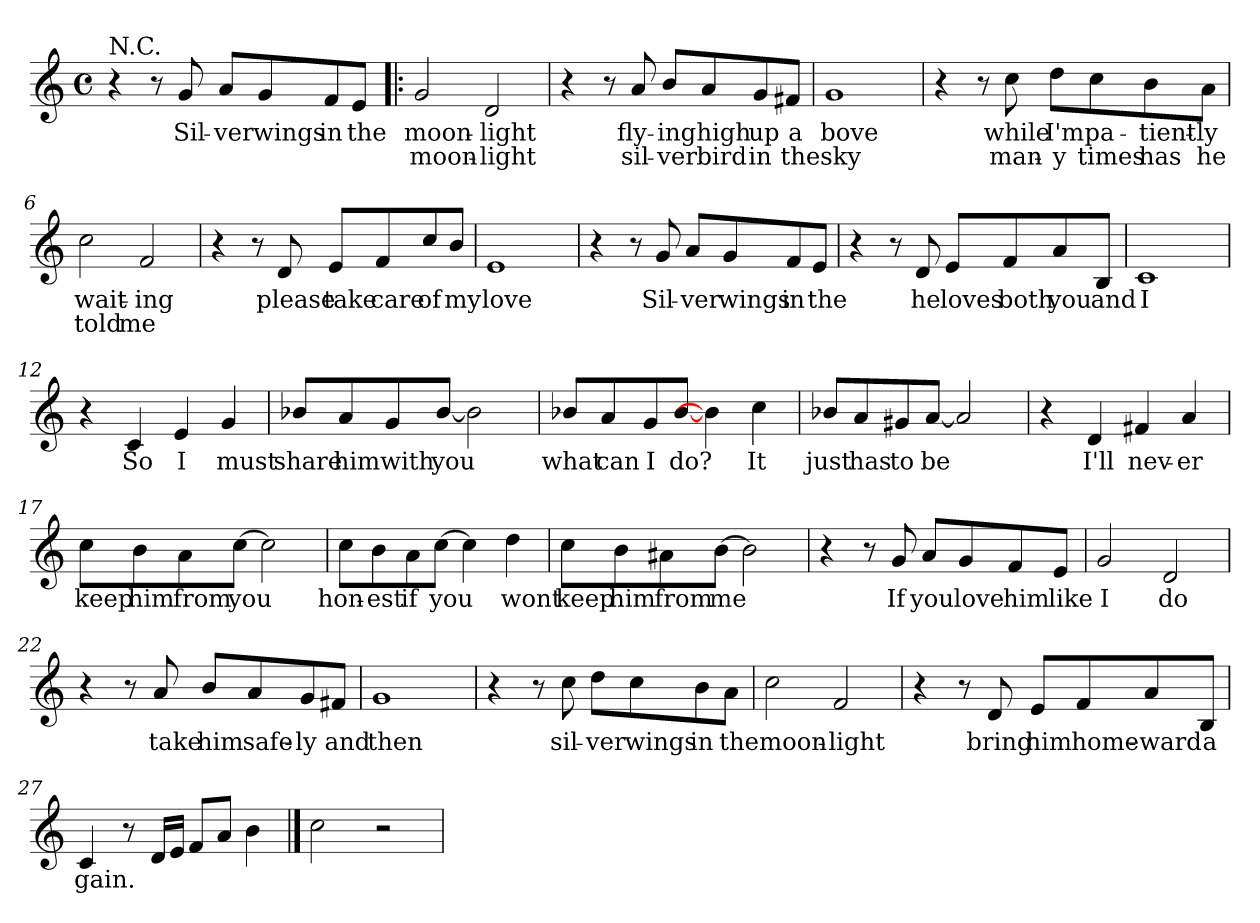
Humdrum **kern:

**kern	**text	**text
*part1	*part1	*part1
*staff1	*staff1	*staff1
*clefG2	*	*
*k[]	*	*
*C:	*	*
*M4/4	*	*
*met(c)	*	*
=1	=1	=1
!LO:TX:a:t=N.C.	!	!
4r	.	.
8r	.	.
8g/	Sil-	.
8a/L	-ver	.
8g/	wings	.
8f/	in	.
8e/J	the	.
=2!|:	=2!|:	=2!|:
2g/	moon-	moon-
2d/	-light	-light
=3	=3	=3
4r	.	.
8r	.	.
8a/	fly-	sil-
8b/L	-ing	-ver
8a/	high	bird
8g/	up	in
8f#X/J	a	the
=4	=4	=4
1g	bove	sky
!!LO:LB:g=z
=5	=5	=5
4r	.	.
8r	.	.
8cc\	while	man-
8dd\L	I'm	-y
8cc\	pa-	times
8b\	-tient-	has
8a\J	-ly	he
=6	=6	=6
2cc\	wait-	told
2f/	-ing	me
=7	=7	=7
4r	.	.
8r	.	.
8d/	please	.
8e/L	take	.
8f/	care	.
8cc/	of	.
8b/J	my	.
=8	=8	=8
1e	love	.
!!LO:LB:g=z
=9	=9	=9
4r	.	.
8r	.	.
8g/	Sil-	.
8a/L	-ver	.
8g/	wings	.
8f/	in	.
8e/J	the	.
=10	=10	=10
4r	.	.
8r	.	.
8d/	he	.
8e/L	loves	.
8f/	both	.
8a/	you	.
8B/J	and	.
=11	=11	=11
1c	I	.
=12	=12	=12
4r	.	.
4c/	So	.
4e/	I	.
4g/	must	.
!!LO:LB:g=z
=13	=13	=13
8b-X/L	share	.
8a/	him	.
8g/	with	.
[8b-/J	you	.
2b-\]	.	.
=14	=14	=14
8b-X/L	what	.
8a/	can	.
8g/	I	.
[8b-/J	do?	.
4bn\]	.	.
4cc\	It	.
=15	=15	=15
8b-X/L	just	.
8a/	has	.
8g#X/	to	.
[8a/J	be	.
2a/]	.	.
=16	=16	=16
4r	.	.
4d/	I'll	.
4f#X/	nev-	.
4a/	-er	.
!!LO:LB:g=z
=17	=17	=17
8cc\L	keep	.
8b\	him	.
8a\	from	.
[8cc\J	you	.
2cc\]	.	.
=18	=18	=18
8cc\L	hon-	.
8b\	-est	.
8a\	if	.
[8cc\J	you	.
4cc\]	.	.
4dd\	wont	.
=19	=19	=19
8cc\L	keep	.
8b\	him	.
8a#X\	from	.
[8b\J	me	.
2b\]	.	.
!!LO:LB:g=z
=20	=20	=20
4r	.	.
8r	.	.
8g/	If	.
8a/L	you	.
8g/	love	.
8f/	him	.
8e/J	like	.
=21	=21	=21
2g/	I	.
2d/	do	.
=22	=22	=22
4r	.	.
8r	.	.
8a/	take	.
8b/L	him	.
8a/	safe-	.
8g/	-ly	.
8f#X/J	and	.
=23	=23	=23
1g	then	.
!!LO:LB:g=z
=24	=24	=24
4r	.	.
8r	.	.
8cc\	sil-	.
8dd\L	-ver	.
8cc\	wings	.
8b\	in	.
8a\J	the	.
=25	=25	=25
2cc\	moon-	.
2f/	-light	.
=26	=26	=26
4r	.	.
8r	.	.
8d/	bring	.
8e/L	him	.
8f/	home-	.
8a/	-ward	.
8B/J	a	.
!!LO:LB:g=z
=27	=27	=27
4c/	gain.	.
8r	.	.
16d/L	.	.
16e/J	.	.
8f/L	.	.
8a/J	.	.
4b\	.	.
==28	==28	==28
2cc\	.	.
2r	.	.
=	=	=
*-	*-	*-
